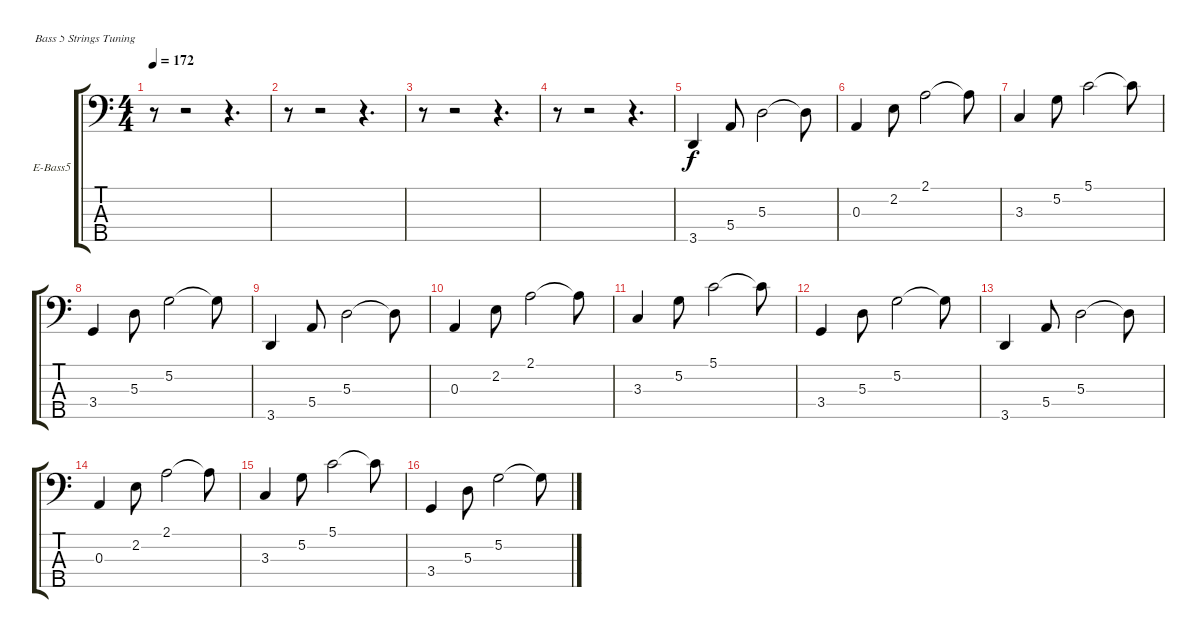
\bracketExtendMode groupsimilarinstruments
\firstSystemTrackNameOrientation horizontal
\otherSystemsTrackNameOrientation horizontal
\track ("Marc Elliard" "E-Bass5") {instrument electricbassfinger}
\staff {score tabs}
\tuning (G2 D2 A1 E1 B0)
\ts (4 4)
\tempo 172
\clef f4
\ks c
r.8{dy f} r.2 r.4{d} |
r.8 r.2 r.4{d} |
r.8 r.2 r.4{d} |
r.8 r.2 r.4{d} |
3.5.4 5.4.8 5.3.2 5.3{t}.8 |
0.3.4 2.2.8 2.1.2 2.1{t}.8 |
3.3.4 5.2.8 5.1.2 5.1{t}.8 |
3.4.4 5.3.8 5.2.2 5.2{t}.8 |
3.5.4 5.4.8 5.3.2 5.3{t}.8 |
0.3.4 2.2.8 2.1.2 2.1{t}.8 |
3.3.4 5.2.8 5.1.2 5.1{t}.8 |
3.4.4 5.3.8 5.2.2 5.2{t}.8 |
3.5.4 5.4.8 5.3.2 5.3{t}.8 |
0.3.4 2.2.8 2.1.2 2.1{t}.8 |
3.3.4 5.2.8 5.1.2 5.1{t}.8 |
3.4.4 5.3.8 5.2.2 5.2{t}.8
